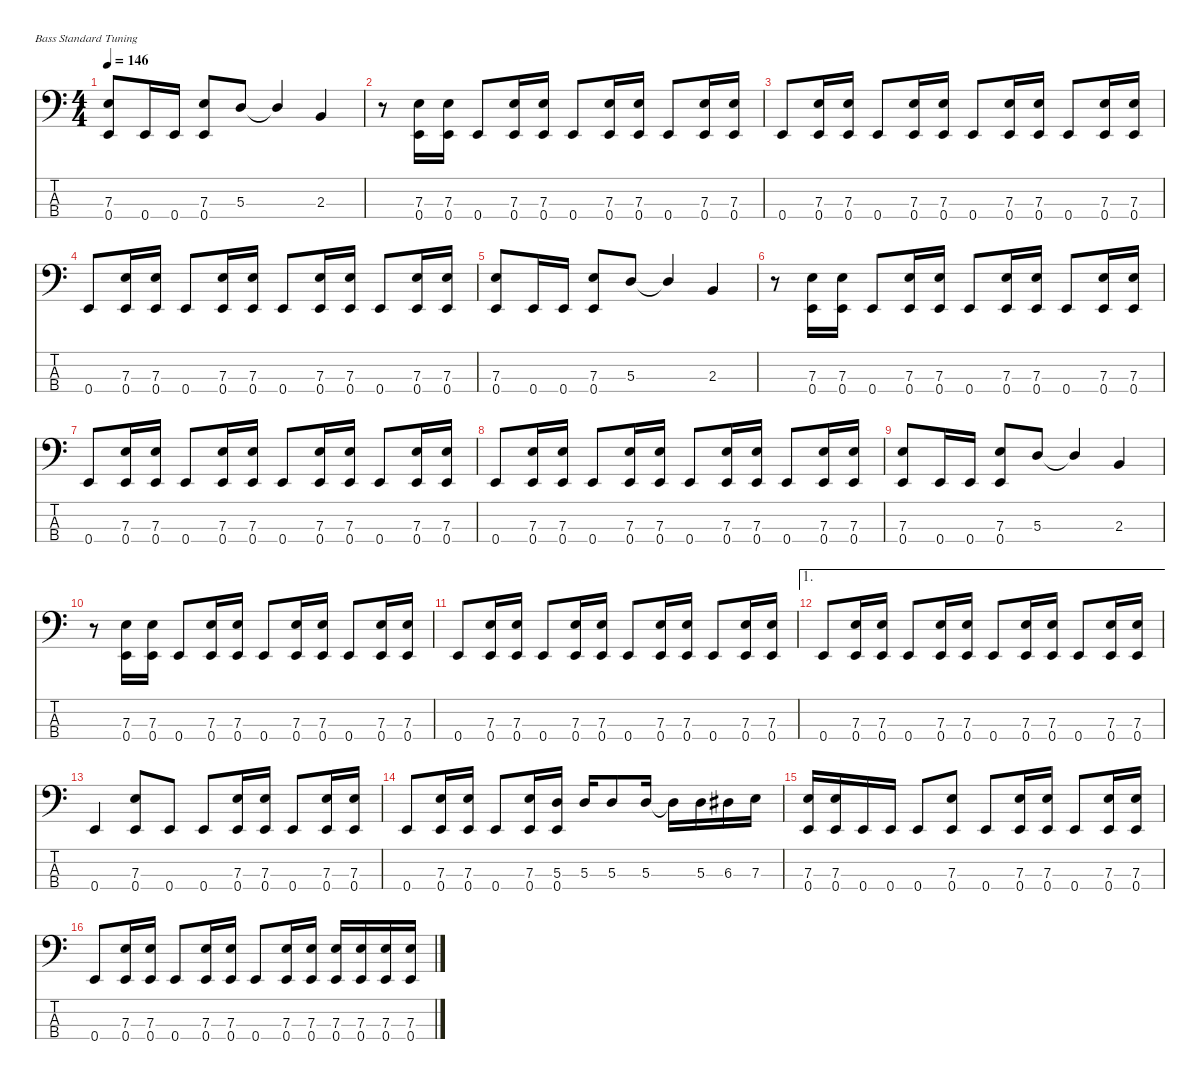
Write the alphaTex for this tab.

\defaultSystemsLayout 4
\hideDynamics
\bracketExtendMode nobrackets
\singleTrackTrackNamePolicy hidden
\multiTrackTrackNamePolicy hidden
\firstSystemTrackNameMode fullname
\firstSystemTrackNameOrientation horizontal
\otherSystemsTrackNameOrientation horizontal
\track ("Bass" "el.bs.") {instrument electricbasspick}
\staff {score tabs}
\tuning (G2 D2 A1 E1)
\ts (4 4)
\tempo 146
\clef f4
\ks c
(7.3 0.4).8{dy f beam Up} 0.4.16{beam Up} 0.4.16{beam Up} (7.3 0.4).8{beam Up} 5.3.8{beam Up} 5.3{t}.4{beam Up} 2.3.4{beam Up} |
r.8{beam Down} (7.3 0.4).16{beam Up} (7.3 0.4).16{beam Up} 0.4.8{beam Up} (7.3 0.4).16{beam Up} (7.3 0.4).16{beam Up} 0.4.8{beam Up} (7.3 0.4).16{beam Up} (7.3 0.4).16{beam Up} 0.4.8{beam Up} (7.3 0.4).16{beam Up} (7.3 0.4).16{beam Up} |
0.4.8{beam Up} (7.3 0.4).16{beam Up} (7.3 0.4).16{beam Up} 0.4.8{beam Up} (7.3 0.4).16{beam Up} (7.3 0.4).16{beam Up} 0.4.8{beam Up} (7.3 0.4).16{beam Up} (7.3 0.4).16{beam Up} 0.4.8{beam Up} (7.3 0.4).16{beam Up} (7.3 0.4).16{beam Up} |
0.4.8{beam Up} (7.3 0.4).16{beam Up} (7.3 0.4).16{beam Up} 0.4.8{beam Up} (7.3 0.4).16{beam Up} (7.3 0.4).16{beam Up} 0.4.8{beam Up} (7.3 0.4).16{beam Up} (7.3 0.4).16{beam Up} 0.4.8{beam Up} (7.3 0.4).16{beam Up} (7.3 0.4).16{beam Up} |
(7.3 0.4).8{beam Up} 0.4.16{beam Up} 0.4.16{beam Up} (7.3 0.4).8{beam Up} 5.3.8{beam Up} 5.3{t}.4{beam Up} 2.3.4{beam Up} |
r.8{beam Down} (7.3 0.4).16{beam Up} (7.3 0.4).16{beam Up} 0.4.8{beam Up} (7.3 0.4).16{beam Up} (7.3 0.4).16{beam Up} 0.4.8{beam Up} (7.3 0.4).16{beam Up} (7.3 0.4).16{beam Up} 0.4.8{beam Up} (7.3 0.4).16{beam Up} (7.3 0.4).16{beam Up} |
0.4.8{beam Up} (7.3 0.4).16{beam Up} (7.3 0.4).16{beam Up} 0.4.8{beam Up} (7.3 0.4).16{beam Up} (7.3 0.4).16{beam Up} 0.4.8{beam Up} (7.3 0.4).16{beam Up} (7.3 0.4).16{beam Up} 0.4.8{beam Up} (7.3 0.4).16{beam Up} (7.3 0.4).16{beam Up} |
0.4.8{beam Up} (7.3 0.4).16{beam Up} (7.3 0.4).16{beam Up} 0.4.8{beam Up} (7.3 0.4).16{beam Up} (7.3 0.4).16{beam Up} 0.4.8{beam Up} (7.3 0.4).16{beam Up} (7.3 0.4).16{beam Up} 0.4.8{beam Up} (7.3 0.4).16{beam Up} (7.3 0.4).16{beam Up} |
(7.3 0.4).8{beam Up} 0.4.16{beam Up} 0.4.16{beam Up} (7.3 0.4).8{beam Up} 5.3.8{beam Up} 5.3{t}.4{beam Up} 2.3.4{beam Up} |
r.8{beam Down} (7.3 0.4).16{beam Up} (7.3 0.4).16{beam Up} 0.4.8{beam Up} (7.3 0.4).16{beam Up} (7.3 0.4).16{beam Up} 0.4.8{beam Up} (7.3 0.4).16{beam Up} (7.3 0.4).16{beam Up} 0.4.8{beam Up} (7.3 0.4).16{beam Up} (7.3 0.4).16{beam Up} |
0.4.8{beam Up} (7.3 0.4).16{beam Up} (7.3 0.4).16{beam Up} 0.4.8{beam Up} (7.3 0.4).16{beam Up} (7.3 0.4).16{beam Up} 0.4.8{beam Up} (7.3 0.4).16{beam Up} (7.3 0.4).16{beam Up} 0.4.8{beam Up} (7.3 0.4).16{beam Up} (7.3 0.4).16{beam Up} |
\ae 1
0.4.8{beam Up} (7.3 0.4).16{beam Up} (7.3 0.4).16{beam Up} 0.4.8{beam Up} (7.3 0.4).16{beam Up} (7.3 0.4).16{beam Up} 0.4.8{beam Up} (7.3 0.4).16{beam Up} (7.3 0.4).16{beam Up} 0.4.8{beam Up} (7.3 0.4).16{beam Up} (7.3 0.4).16{beam Up} |
0.4.4{beam Up} (7.3 0.4).8{beam Up} 0.4.8{beam Up} 0.4.8{beam Up} (7.3 0.4).16{beam Up} (7.3 0.4).16{beam Up} 0.4.8{beam Up} (7.3 0.4).16{beam Up} (7.3 0.4).16{beam Up} |
0.4.8{beam Up} (7.3 0.4).16{beam Up} (7.3 0.4).16{beam Up} 0.4.8{beam Up} (7.3 0.4).16{beam Up} (5.3 0.4).16{beam Up} 5.3.16{beam Up} 5.3.8{beam Up} 5.3.16{beam Up} 5.3{t}.16{beam Down} 5.3.16{beam Down} 6.3{acc #}.16{beam Down} 7.3.16{beam Down} |
(7.3 0.4).16{beam Up} (7.3 0.4).16{beam Up} 0.4.16{beam Up} 0.4.16{beam Up} 0.4.8{beam Up} (7.3 0.4).8{beam Up} 0.4.8{beam Up} (7.3 0.4).16{beam Up} (7.3 0.4).16{beam Up} 0.4.8{beam Up} (7.3 0.4).16{beam Up} (7.3 0.4).16{beam Up} |
0.4.8{beam Up} (7.3 0.4).16{beam Up} (7.3 0.4).16{beam Up} 0.4.8{beam Up} (7.3 0.4).16{beam Up} (7.3 0.4).16{beam Up} 0.4.8{beam Up} (7.3 0.4).16{beam Up} (7.3 0.4).16{beam Up} (7.3 0.4).16{beam Up} (7.3 0.4).16{beam Up} (7.3 0.4).16{beam Up} (7.3 0.4).16{beam Up}
